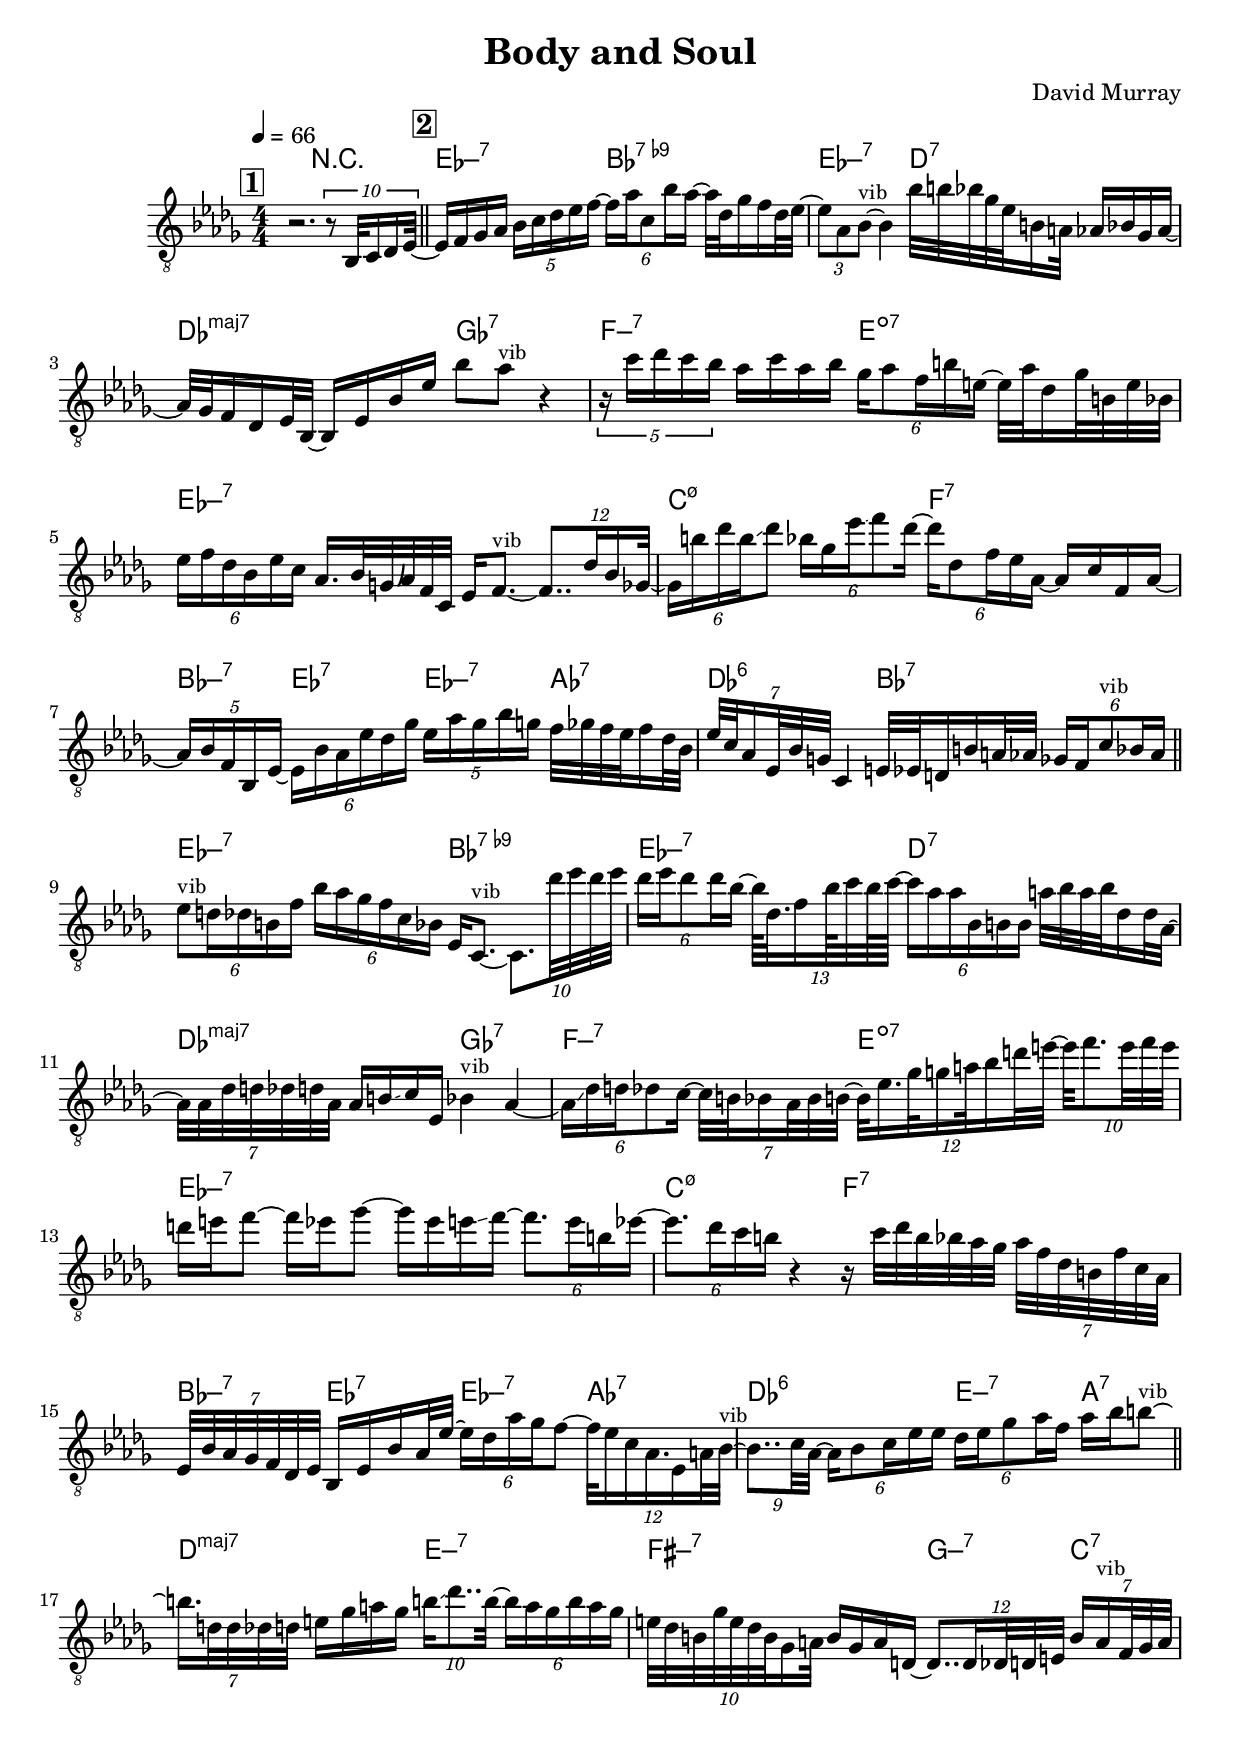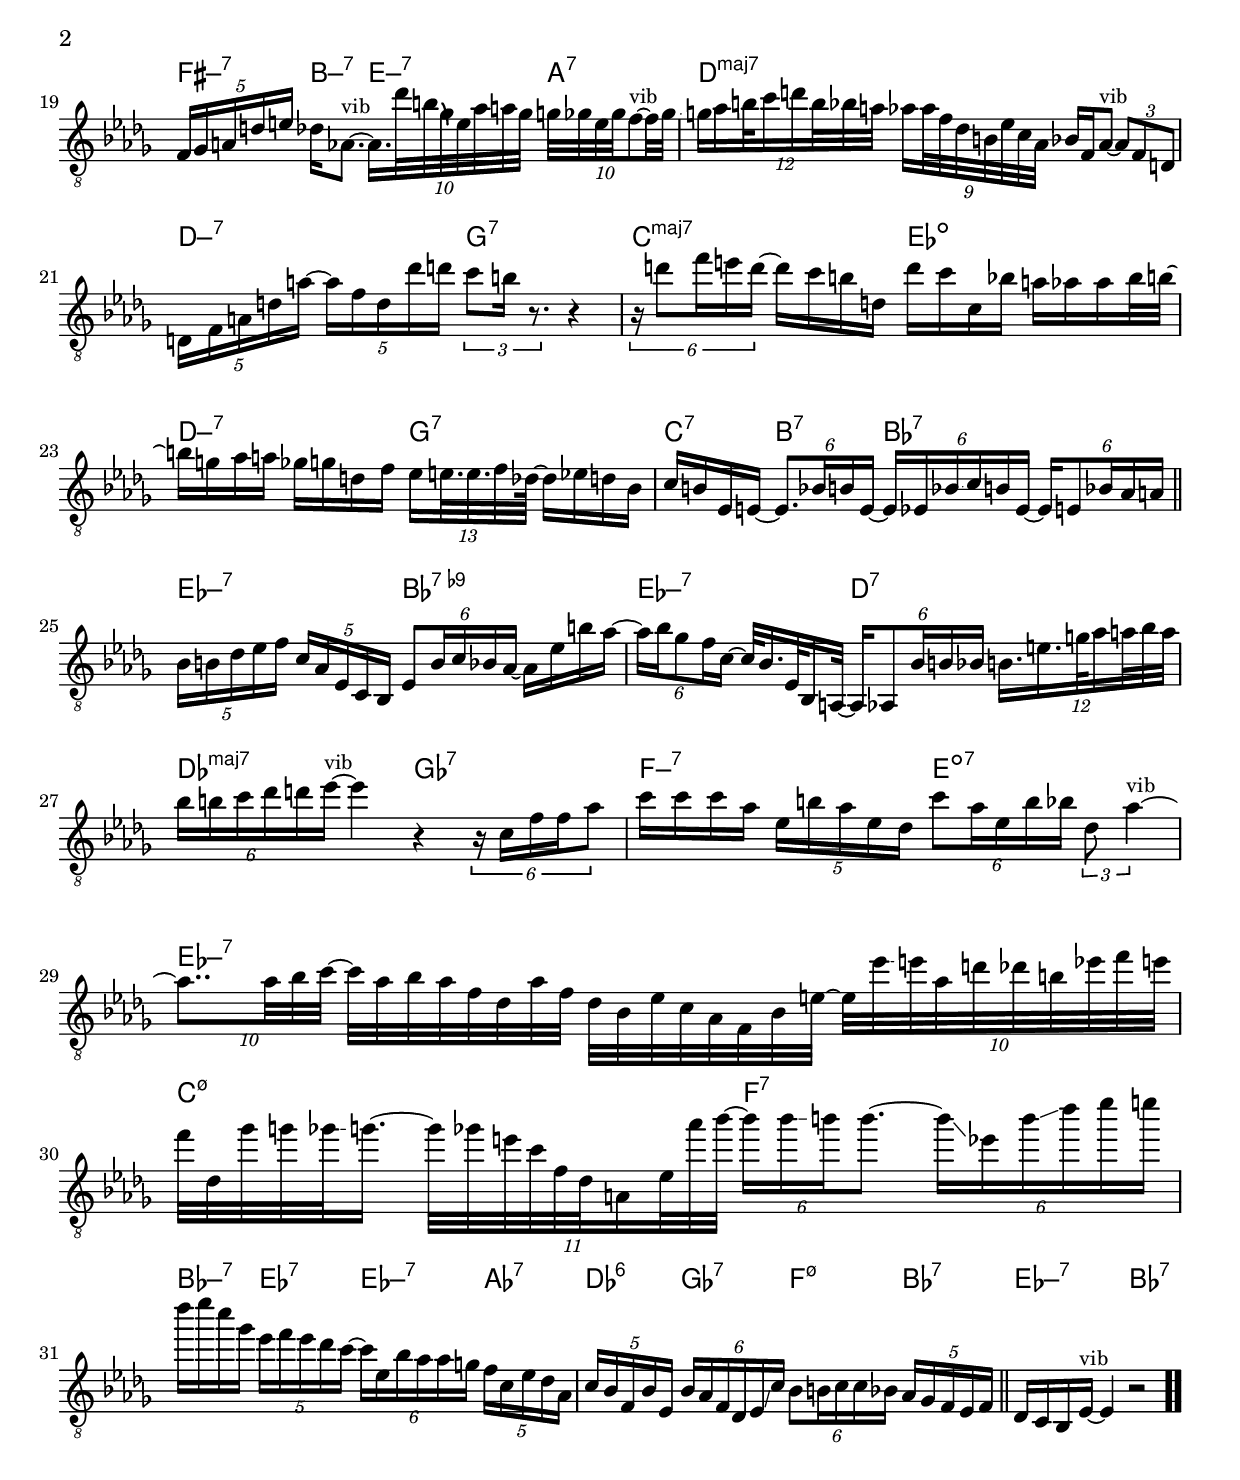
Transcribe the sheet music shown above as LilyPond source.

\version "2.13.2"

#(ly:set-option 'point-and-click #f)

\header {
  title = "Body and Soul"
  composer = "David Murray"
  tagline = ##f
}
global =
{
    \override Staff.TimeSignature #'style = #'()
    \time 4/4
    \clef "treble_8"
    \key des \major
    \override Rest #'direction = #'0
    \override MultiMeasureRest #'staff-position = #0
}
\score
{
<<
    \transpose c' c'

    \new ChordNames { \chords {
      \set majorSevenSymbol = \markup { "maj7" }
      \set minorChordModifier = \markup { \char ##x2013 }
      | s2 r2 
      | es2:min7 bes2:9- | es2:min7 d2:7 | des2:maj ges2:7 | f2:min7 e2:dim7 | es1:min7 | c2:min5-7 f2:7 | bes4:min7 es4:7 es4:min7 aes4:7 | des2:6 bes2:7 
      | es2:min7 bes2:9- | es2:min7 d2:7 | des2:maj ges2:7 | f2:min7 e2:dim7 | es1:min7 | c2:min5-7 f2:7 | bes4:min7 es4:7 es4:min7 aes4:7 | des2:6 e4:min7 a4:7 
      | d2:maj e2:min7 | fis2:min7 g4:min7 c4:7 | fis4:min7 b4:min7 e4:min7 a4:7 | d1:maj | d2:min7 g2:7 | c2:maj es2:dim | d2:min7 g2:7 | c4:7 b4:7 bes2:7 
      | es2:min7 bes2:9- | es2:min7 d2:7 | des2:maj ges2:7 | f2:min7 e2:dim7 | es1:min7 | c2:min5-7 f2:7 | bes4:min7 es4:7 es4:min7 aes4:7 | des4:6 ges4:7 f4:min5-7 bes4:7 
      | es2:min7 bes2:7|
      }
      }

    \new Staff
    <<
    \transpose c' c'

    {
      \global
  		%\override Score.MetronomeMark #'transparent = ##t
  		%\override Score.MetronomeMark #'stencil = ##f
  		
  		\override HorizontalBracket #'direction = #UP
  		\override HorizontalBracket #'bracket-flare = #'(0 . 0)
  		
  		\override TextSpanner #'dash-fraction = #1.0
  		\override TextSpanner #'bound-details #'left #'text = \markup{ \concat{\draw-line #'(0 . -1.0) \draw-line #'(1.0 . 0) }}
  		\override TextSpanner #'bound-details #'right #'text = \markup{ \concat{ \draw-line #'(1.0 . 0) \draw-line #'(0 . -1.0) }}
          \set Score.markFormatter = #format-mark-box-numbers


      \tempo 4 = 66
      \set Score.currentBarNumber = #0
     
      \bar "||" \mark \default r2. \tuplet 10/8 {r8 bes,32 c16 des16 es32~} 
      \bar "||" \mark \default es16 f16 ges16 aes16 \tuplet 5/4 {bes16 c'16 des'16 es'16 f'16~} \tuplet 6/4 {f'16 aes'16 c'8 bes'16 aes'16~} aes'32 des'32 ges'16 f'16 des'32 es'32~ 
      | \tuplet 3/2 {es'8 aes8 bes8~^\markup{\left-align \small vib}} bes4 bes'32 b'32 bes'32 ges'32 es'32 b16\glissando  a32 aes16 bes16 ges16 aes16~ 
      | aes32 ges32 f16 des16 es32 bes,32~ bes,16 es16 bes16 es'16 bes'8 aes'8^\markup{\left-align \small vib} r4 
      | \tuplet 5/4 {r16 c''16 des''16 c''16 bes'16} aes'16 c''16 aes'16 bes'16 \tuplet 6/4 {ges'16 aes'8 f'16 b'16 e'16~} e'32 aes'32 des'16 ges'32 b32 e'32 bes32 
      | \tuplet 6/4 {es'16 f'16 des'16 bes16 es'16 c'16} aes16. bes32 g32\bendAfter #+4  aes32 f32 c32 es16 f8.~^\markup{\left-align \small vib} \tuplet 12/8 {f8.. des'16 bes16 ges32~} 
      | \tuplet 6/4 {ges16 b'16 des''16 b'16\glissando  des''8} \tuplet 6/4 {bes'16 ges'16 es''16\glissando  f''8 des''16~} \tuplet 6/4 {des''16 des'8 f'16 es'16 aes16~} aes16 c'16 f16 aes16~ 
      | \tuplet 5/4 {aes16 bes16 f16 bes,16 es16~} \tuplet 6/4 {es16 bes16 aes16 es'16 des'16 ges'16} \tuplet 5/4 {es'16 aes'16 ges'16 bes'16 g'16} f'32 ges'32 f'32 es'32 f'16 des'32 bes32 
      | \tuplet 7/8 {es'32 c'32 aes16 es32 bes32 g32} c4 e32 es32 d16 b16 a32 aes32 \tuplet 6/4 {ges16 f16 c'8^\markup{\left-align \small vib} bes16 aes16} 
      \bar "||" \tuplet 6/4 {es'8^\markup{\left-align \small vib} d'16 des'16 b16 f'16} \tuplet 6/4 {bes'16 aes'16 ges'16 f'16 c'16 bes16} es16 c8.~^\markup{\left-align \small vib} \tuplet 10/8 {c8. des''32\glissando  es''32 des''32\glissando  es''32} 
      | \tuplet 6/4 {des''16 es''16 des''8 des''16 bes'16~} \tuplet 13/16 {bes'64 des'32. f'16 bes'64\glissando  c''32 bes'64\glissando  c''64~} \tuplet 6/4 {c''16 aes'16 aes'16 bes16 b16 b16} a'32 bes'32 a'32\glissando  bes'32 des'16 des'32 aes32~ 
      | \tuplet 7/8 {aes32 aes32 des'32\glissando  d'32 des'32\glissando  d'32 aes32} aes16 b16\glissando  c'16 es16 bes4^\markup{\left-align \small vib} aes4~ 
      | \tuplet 6/4 {aes16\glissando  des'16 d'16 des'8 c'16~} \tuplet 7/8 {c'32 b32 bes16 aes32 bes32 b32~} \tuplet 12/8 {b32 es'16. ges'32 g'16 a'32 bes'16 d''32 e''32~} \tuplet 10/8 {e''32 f''8. e''32 f''32 e''32} 
      | d''16 e''16 f''8~ f''16 es''16 ges''8~ ges''16 es''16 e''16\glissando  f''16~ \tuplet 6/4 {f''8. e''16 b'16 es''16~} 
      | \tuplet 6/4 {es''8. des''16 c''16 b'16} r4 r16 c''32 des''32 b'32 bes'32 aes'32 ges'32 \tuplet 7/8 {aes'32 f'32 des'32 b32 f'32 c'32 aes32} 
      | \tuplet 7/8 {es32 bes32 aes32 ges32 f32 des32 es32} bes,16 es16 bes16 aes32 es'32~ \tuplet 6/4 {es'16 des'16 aes'16 ges'16 f'8~} \tuplet 12/8 {f'32 es'16 c'16 aes16. es16 a32\glissando  bes32~^\markup{\left-align \small vib}} 
      | \tuplet 9/8 {bes8.. c'32 aes32~} \tuplet 6/4 {aes16 bes8 c'16 es'16 es'16} \tuplet 6/4 {des'16 es'16 ges'8 aes'16 f'16} aes'16 bes'16 b'8~^\markup{\left-align \small vib} 
      \bar "||" \tuplet 7/8 {b'16. d'32 d'32 des'32 d'32} e'16 ges'16 a'16 ges'16 \tuplet 10/8 {b'16\glissando  des''8.. b'32~} \tuplet 6/4 {b'16 a'16 ges'16 b'16 a'16 ges'16} 
      | \tuplet 10/8 {e'32 des'32 b32 ges'32 e'32 des'32 b32 ges16 a32} b16 ges16 a16 d16~ \tuplet 12/8 {d8.. d16 des32 d32 e32} \tuplet 7/8 {b16 a16^\markup{\left-align \small vib} f32 ges32 a32} 
      | \tuplet 5/4 {f16\glissando  ges16 a16 d'16 e'16} des'16 aes8.~^\markup{\left-align \small vib} \tuplet 10/8 {aes16. des''32 b'32\bendAfter #-4  ges'32 e'32 aes'32 a'32 ges'32} \tuplet 10/8 {g'32 ges'32 e'32 ges'32 f'8~^\markup{\left-align \small vib} f'32 ges'32\glissando } 
      | \tuplet 12/8 {g'16 aes'16 b'32 c''16 d''16 b'32 bes'32 a'32} \tuplet 9/8 {aes'16 aes'32 f'32 des'32 b32 es'32 c'32 aes32} bes16 f16 aes8~^\markup{\left-align \small vib} \tuplet 3/2 {aes8 f8 d8} 
      | \tuplet 5/4 {d16 f16 a16 d'16 a'16~} \tuplet 5/4 {a'16 f'16 d'16 des''16\glissando  d''16} \tuplet 3/2 {c''8 b'16 r8.} r4 
      | \tuplet 6/4 {r16 d''8 f''16 e''16 d''16~} d''16 c''16 b'16 d'16 d''16 c''16 c'16 bes'16 a'16 aes'16 aes'16 bes'32 b'32~ 
      | b'16 g'16 aes'16 a'16 ges'16 g'16 d'16 f'16 \tuplet 13/16 {es'16 e'32. e'32. f'32 des'64~} des'16 es'16 d'16 bes16 
      | c'16 b16 es16 e16~ \tuplet 6/4 {e8. bes16 b16 e16~} \tuplet 6/4 {e16 es16 bes16\glissando  c'16 b16 es16~} \tuplet 6/4 {es16 e8 bes16 aes16 a16} 
      \bar "||" \tuplet 5/4 {bes16 b16 des'16 es'16 f'16} \tuplet 5/4 {c'16 aes16 es16 c16 bes,16} \tuplet 6/4 {es8 b16 c'16 bes16 aes16~} aes16 es'16 b'16 aes'16~ 
      | \tuplet 6/4 {aes'16 bes'16 ges'8 f'16 c'16~} c'32 bes16. es32 bes,16 a,32~ \tuplet 6/4 {a,16 aes,8 bes16 b16 bes16} \tuplet 12/8 {b16. e'16. g'32\glissando  aes'16 a'32 bes'32 a'32} 
      | \tuplet 6/4 {bes'16\glissando  b'16 c''16 des''16 d''16 es''16~^\markup{\left-align \small vib}} es''4 r4 \tuplet 6/4 {r16 c'16 f'16 f'16 aes'8} 
      | c''16 c''16 c''16 aes'16 \tuplet 5/4 {es'16 b'16 aes'16 es'16 des'16} \tuplet 6/4 {c''8 aes'16 es'16 b'16 bes'16} \tuplet 3/2 {des'8 aes'4~^\markup{\left-align \small vib}} 
      | \tuplet 10/8 {aes'8.. aes'32 bes'32 c''32~} c''32 aes'32 bes'32 aes'32 f'32 des'32 aes'32 f'32 des'32 bes32 es'32 c'32 aes32 f32 bes32 e'32~ \tuplet 10/8 {e'32 es''32\glissando  e''32 aes'32 d''32 des''32 b'32 es''32 f''32 e''32} 
      | f''32 des'32 ges''32 g''32 ges''32\glissando  g''16.~ \tuplet 11/8 {g''32 ges''32 e''32 c''32 f'32 des'32 a16 es'32 aes''32 bes''32~} \tuplet 6/4 {bes''16 bes''16\glissando  b''16 b''8.~} \tuplet 6/4 {b''16\glissando  es''16 b''16\glissando  des'''16 es'''16 e'''16} 
      | des'''16 es'''16 c'''16 ges''16 \tuplet 5/4 {es''16 f''16 es''16 des''16 c''16~} \tuplet 6/4 {c''16 es'16 bes'16 aes'16 aes'16 g'16} \tuplet 5/4 {f'16 c'16 es'16 des'16 aes16} 
      | \tuplet 5/4 {c'16 bes16 f16 bes16 es16} \tuplet 6/4 {bes16 aes16 f16 des16 es16\glissando  c'16} \tuplet 6/4 {bes8 b16 c'16 c'16 bes16} \tuplet 5/4 {aes16 ges16 f16 es16 f16} 
      \bar "||" des16 c16 bes,16 es16~^\markup{\left-align \small vib} es4 r2\bar  ".."
    }
    >>
>>    
}
